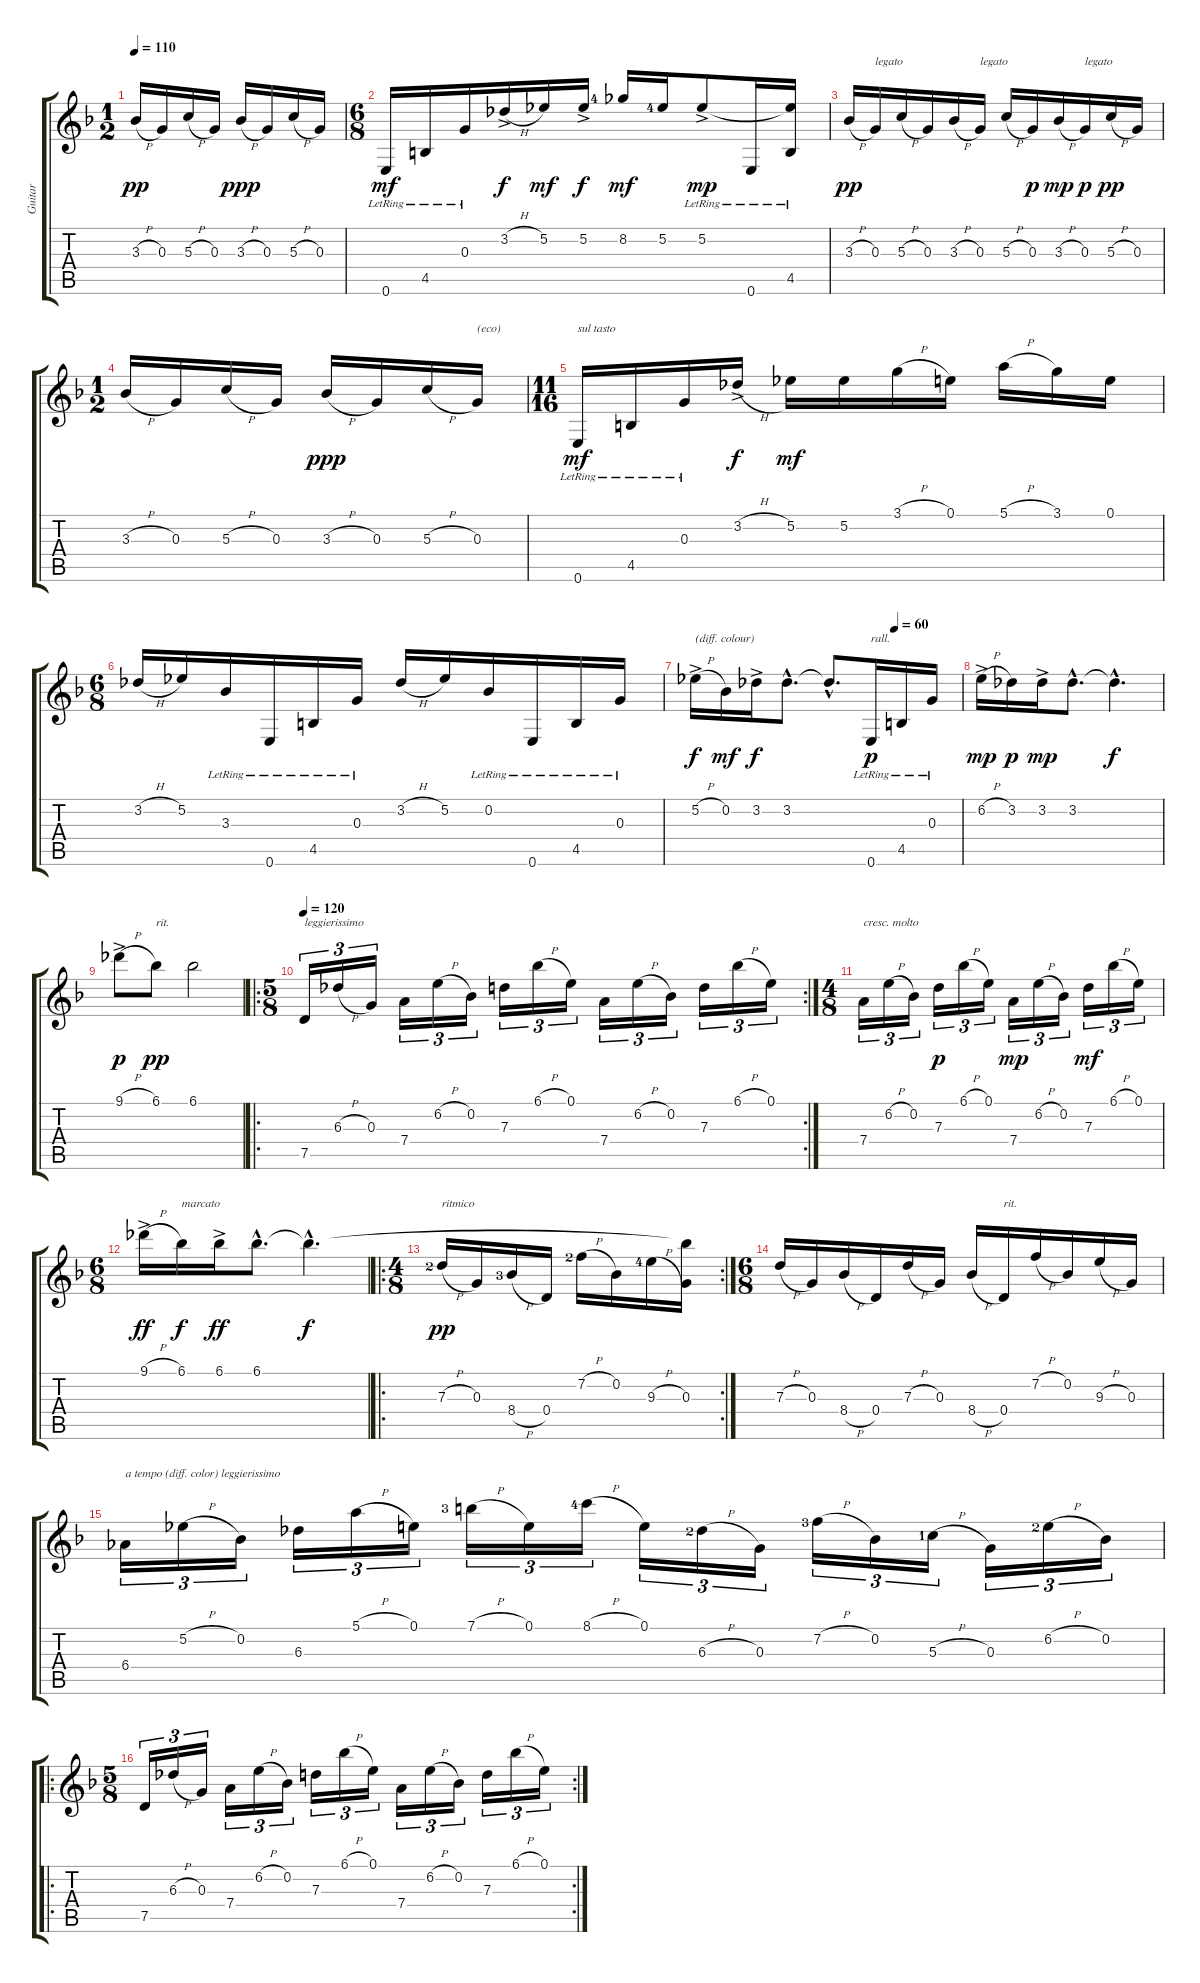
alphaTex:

\track ("Guitar" "Guitar") {instrument acousticguitarnylon}
\staff {score tabs}
\tuning (E4 Bb3 G3 D3 G2 E2) {hide}
\ts (1 2)
\tempo 110
\clef g2
\ks f
3.3{h}.16{dy pp} 0.3.16 5.3{h}.16 0.3.16 3.3{h}.16{dy ppp} 0.3.16 5.3{h}.16 0.3.16 |
\ts (6 8)
0.6{lr}.16{dy mf} 4.5{lr}.16 0.3{lr}.16 3.2{h ac}.16{dy f} 5.2.16{dy mf} 5.2{ac}.16{dy f} 8.2{lf 5}.16{dy mf} 5.2{lf 5}.16 5.2{ac lr}.8{dy mp} 0.6{lr}.16 (5.2{t} 4.5{lr}).16 |
3.3{h}.16{dy pp} 0.3.16{txt "legato"} 5.3{h}.16 0.3.16 3.3{h}.16 0.3.16{txt "legato"} 5.3{h}.16 0.3.16{dy p} 3.3{h}.16{dy mp} 0.3.16{txt "legato" dy p} 5.3{h}.16{dy pp} 0.3.16 |
\ts (1 2)
3.3{h}.16 0.3.16 5.3{h}.16 0.3.16 3.3{h}.16{dy ppp} 0.3.16 5.3{h}.16 0.3.16{txt "(eco)"} |
\ts (11 16)
0.6{lr}.16{txt "sul tasto" dy mf} 4.5{lr}.16 0.3{lr}.16 3.2{h ac}.16{dy f} 5.2.16{dy mf} 5.2.16 3.1{h}.16 0.1.16 5.1{h}.16 3.1.16 0.1.16 |
\ts (6 8)
3.2{h}.16 5.2.16 3.3{lr}.16 0.6{lr}.16 4.5{lr}.16 0.3{lr}.16 3.2{h}.16 5.2.16 0.2{lr}.16 0.6{lr}.16 4.5{lr}.16 0.3{lr}.16 |
\tempo (60 0.75)
5.2{h ac}.16{txt "(diff. colour)" dy f} 0.2.16{dy mf} 3.2{ac}.16{dy f} 3.2{hac}.8{d} 3.2{hac t}.8{d} 0.6{lr}.16{txt "rall." dy p} 4.5{lr}.16 0.3{lr}.16 |
6.2{h ac}.16{dy mp} 3.2.16{dy p} 3.2{ac}.16{dy mp} 3.2{hac}.8{d} 3.2{hac t}.4{d dy f} |
9.1{h ac}.8{dy p} 6.1.8{txt "rit." dy pp} 6.1.2 |
\ro
\rc 2
\ts (5 8)
\tempo 120
7.5.16{tu (3 2) txt "leggierissimo"} 6.3{h}.16{tu (3 2)} 0.3.16{tu (3 2)} 7.4.16{tu (3 2)} 6.2{h}.16{tu (3 2)} 0.2.16{tu (3 2)} 7.3.16{tu (3 2)} 6.1{h}.16{tu (3 2)} 0.1.16{tu (3 2)} 7.4.16{tu (3 2)} 6.2{h}.16{tu (3 2)} 0.2.16{tu (3 2)} 7.3.16{tu (3 2)} 6.1{h}.16{tu (3 2)} 0.1.16{tu (3 2)} |
\ts (4 8)
7.4.16{tu (3 2) txt "cresc. molto"} 6.2{h}.16{tu (3 2)} 0.2.16{tu (3 2)} 7.3.16{tu (3 2) dy p} 6.1{h}.16{tu (3 2)} 0.1.16{tu (3 2)} 7.4.16{tu (3 2) dy mp} 6.2{h}.16{tu (3 2)} 0.2.16{tu (3 2)} 7.3.16{tu (3 2) dy mf} 6.1{h}.16{tu (3 2)} 0.1.16{tu (3 2)} |
\ts (6 8)
9.1{h ac}.16{dy ff} 6.1.16{txt "marcato" dy f} 6.1{ac}.16{dy ff} 6.1{hac}.8{d} 6.1{hac t}.4{d dy f} |
\ro
\rc 2
\ts (4 8)
7.3{h lf 3}.16{txt "ritmico" dy pp} 0.3.16 8.4{h lf 4}.16 0.4.16 7.2{h lf 3}.16 0.2.16 9.3{h lf 5}.16 (6.1{t} 0.3).16 |
\ts (6 8)
7.3{h}.16 0.3.16 8.4{h}.16 0.4.16 7.3{h}.16 0.3.16 8.4{h}.16 0.4.16{txt "rit."} 7.2{h}.16 0.2.16 9.3{h}.16 0.3.16 |
6.4.16{tu (3 2) txt "a tempo (diff. color) leggierissimo"} 5.2{h}.16{tu (3 2)} 0.2.16{tu (3 2)} 6.3.16{tu (3 2)} 5.1{h}.16{tu (3 2)} 0.1.16{tu (3 2)} 7.1{h lf 4}.16{tu (3 2)} 0.1.16{tu (3 2)} 8.1{h lf 5}.16{tu (3 2)} 0.1.16{tu (3 2)} 6.3{h lf 3}.16{tu (3 2)} 0.3.16{tu (3 2)} 7.2{h lf 4}.16{tu (3 2)} 0.2.16{tu (3 2)} 5.3{h lf 2}.16{tu (3 2)} 0.3.16{tu (3 2)} 6.2{h lf 3}.16{tu (3 2)} 0.2.16{tu (3 2)} |
\ro
\rc 2
\ts (5 8)
7.5.16{tu (3 2)} 6.3{h}.16{tu (3 2)} 0.3.16{tu (3 2)} 7.4.16{tu (3 2)} 6.2{h}.16{tu (3 2)} 0.2.16{tu (3 2)} 7.3.16{tu (3 2)} 6.1{h}.16{tu (3 2)} 0.1.16{tu (3 2)} 7.4.16{tu (3 2)} 6.2{h}.16{tu (3 2)} 0.2.16{tu (3 2)} 7.3.16{tu (3 2)} 6.1{h}.16{tu (3 2)} 0.1.16{tu (3 2)}
